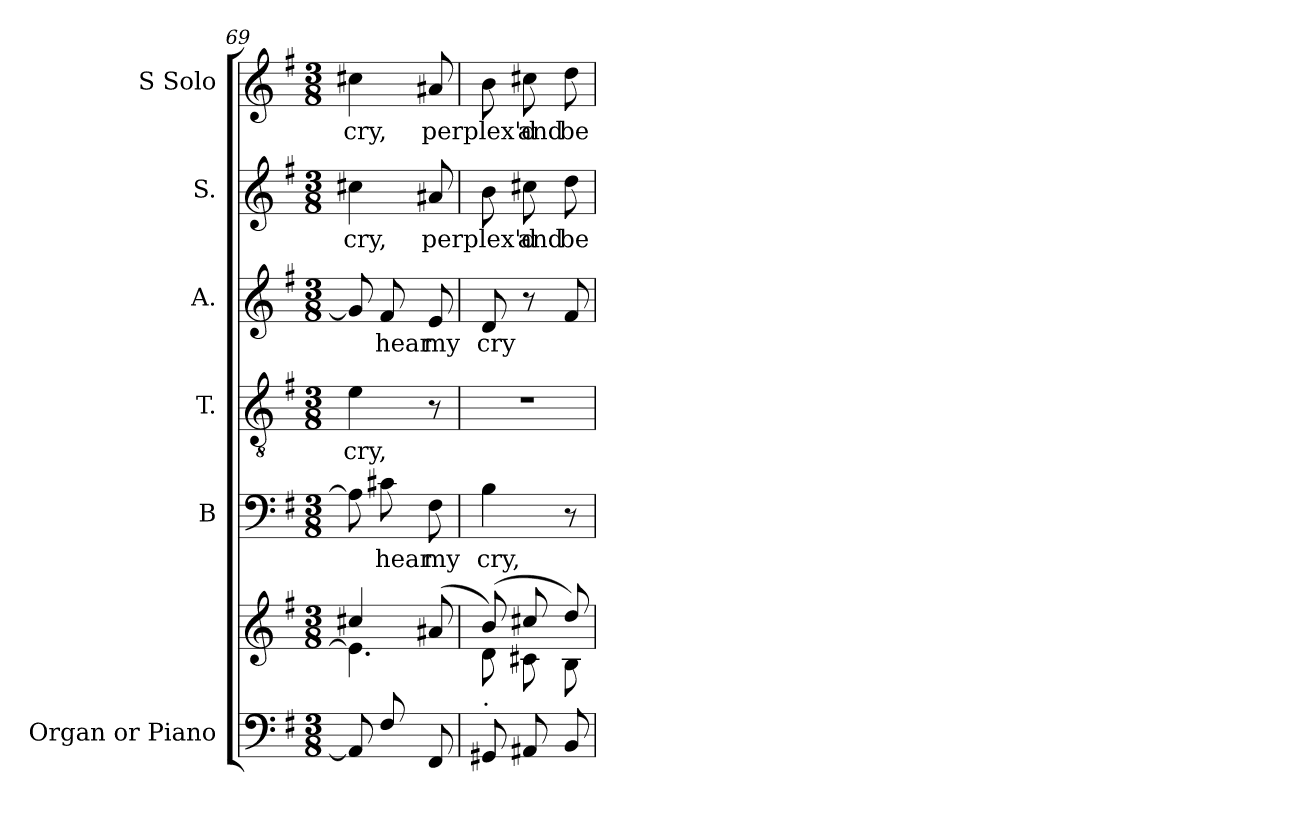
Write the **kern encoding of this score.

**kern	**kern	**kern	**text	**kern	**text	**kern	**text	**kern	**text	**kern	**text
*part6	*part6	*part5	*part5	*part4	*part4	*part3	*part3	*part2	*part2	*part1	*part1
*staff7	*staff6	*staff5	*staff5	*staff4	*staff4	*staff3	*staff3	*staff2	*staff2	*staff1	*staff1
*I"Organ or  Piano	*	*I"B	*	*I"T.	*	*I"A.	*	*I"S.	*	*I"S    Solo	*
*	*	*I'B.	*	*I'T.	*	*I'A.	*	*I'S.	*	*I'S.	*
*clefF4	*clefG2	*clefF4	*	*clefGv2	*	*clefG2	*	*clefG2	*	*clefG2	*
*	*	*	*	*ITrd7c12	*	*	*	*	*	*	*
*k[f#]	*k[f#]	*k[f#]	*	*k[f#]	*	*k[f#]	*	*k[f#]	*	*k[f#]	*
*G:	*G:	*G:	*	*G:	*	*G:	*	*G:	*	*G:	*
*M3/8	*M3/8	*M3/8	*	*M3/8	*	*M3/8	*	*M3/8	*	*M3/8	*
=69	=69	=69	=69	=69	=69	=69	=69	=69	=69	=69	=69
*	*^	*	*	*	*	*	*	*	*	*	*
8AA#/]	4cc#X/	4.e\]	8A#\]	.	4E\	cry,	8g/]	.	4cc#X\	cry,	4cc#X\	cry,
8F#/	.	.	8c#X\	hear	.	.	8f#/	hear	.	.	.	.
8FF#/	(8a#X/	.	8F#\	my	8r	.	8e/	my	8a#X/	perplex'd	8a#X/	perplex'd
=70	=70	=70	=70	=70	=70	=70	=70	=70	=70	=70	=70	=70
!	!LO:TX:b:t=.	!	!	!	!	!	!	!	!	!	!	!
8GG#X/	(8b/)	8d\	4B\	cry,	4.r	.	8d/	cry	8b\	.	8b\	.
8AA#X/	8cc#X/	8c#X\	.	.	.	.	8r	.	8cc#X\	and	8cc#X\	and
8BB/	8dd/)	8B\	8r	.	.	.	8f#/	.	8dd\	be-	8dd\	be-
*	*v	*v	*	*	*	*	*	*	*	*	*	*
=	=	=	=	=	=	=	=	=	=	=	=
*-	*-	*-	*-	*-	*-	*-	*-	*-	*-	*-	*-
